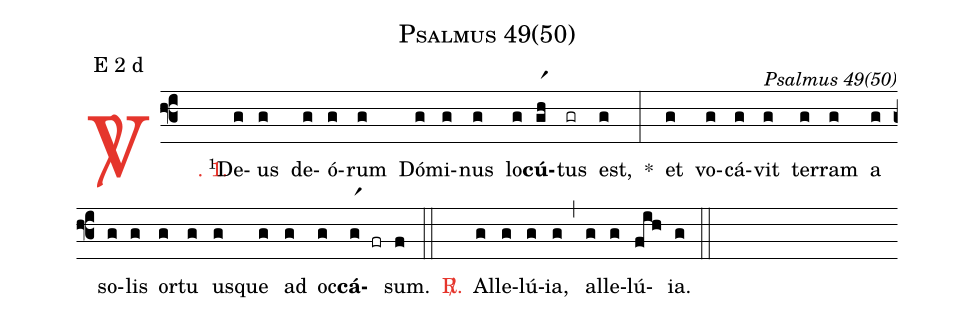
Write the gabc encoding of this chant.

name: Psalmus 49(50);
mode: E 2 d;
commentary: Psalmus 49(50);
%%
(f3)

<c><sp>V/</sp>. 1.</c>() <v>\VSup{1}</v>De(g)us(g) de(g)ó(g)rum(g) Dó(g)mi(g)nus(g) lo(g)<b>cú</b>(gr1h)tus(gr) est,(g) *(:) et(g) vo(g)cá(g)vit(g) ter(g)ram(g) a(g) so(g)lis(g) or(g)tu(g) us(g)que(g) ad(g) oc(g)<b>cá</b>(gr1 fr)sum.(f)

(::)

<nlba><c><sp>R/</sp>.</c>() Al</nlba>(g)le(g)lú(g)ia,(g) (,) al(g)le(g)lú(fih)ia.(g)

(::)
